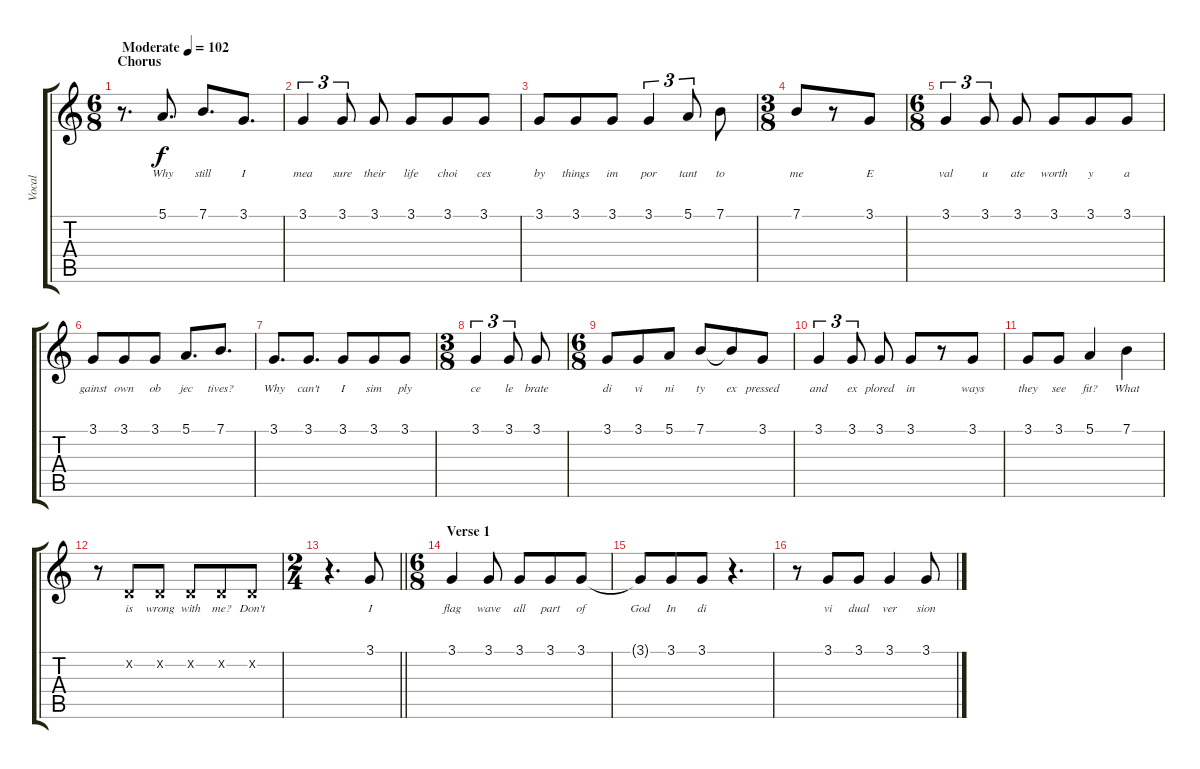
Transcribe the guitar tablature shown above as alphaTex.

\track ("Vocal" "Vocal") {instrument acousticgrandpiano}
\staff {score tabs}
\tuning (E4 B3 G3 D3 A2 E2) {hide}
\ts (6 8)
\section ("" "Chorus")
\tempo (102 "Moderate")
\clef g2
\ks c
r.8{d dy f instrument acousticgrandpiano} 5.1.8{d lyrics (0 "Why") lyrics (1 "") lyrics (2 "") lyrics (3 "") lyrics (4 "")} 7.1.8{d lyrics (0 "still") lyrics (1 "") lyrics (2 "") lyrics (3 "") lyrics (4 "")} 3.1.8{d lyrics (0 "I") lyrics (1 "") lyrics (2 "") lyrics (3 "") lyrics (4 "")} |
3.1.4{tu (3 2) lyrics (0 "mea") lyrics (1 "") lyrics (2 "") lyrics (3 "") lyrics (4 "")} 3.1.8{tu (3 2) lyrics (0 "sure") lyrics (1 "") lyrics (2 "") lyrics (3 "") lyrics (4 "")} 3.1.8{lyrics (0 "their") lyrics (1 "") lyrics (2 "") lyrics (3 "") lyrics (4 "")} 3.1.8{lyrics (0 "life") lyrics (1 "") lyrics (2 "") lyrics (3 "") lyrics (4 "")} 3.1.8{lyrics (0 "choi") lyrics (1 "") lyrics (2 "") lyrics (3 "") lyrics (4 "")} 3.1.8{lyrics (0 "ces") lyrics (1 "") lyrics (2 "") lyrics (3 "") lyrics (4 "")} |
3.1.8{lyrics (0 "by") lyrics (1 "") lyrics (2 "") lyrics (3 "") lyrics (4 "")} 3.1.8{lyrics (0 "things") lyrics (1 "") lyrics (2 "") lyrics (3 "") lyrics (4 "")} 3.1.8{lyrics (0 "im") lyrics (1 "") lyrics (2 "") lyrics (3 "") lyrics (4 "")} 3.1.4{tu (3 2) lyrics (0 "por") lyrics (1 "") lyrics (2 "") lyrics (3 "") lyrics (4 "")} 5.1.8{tu (3 2) lyrics (0 "tant") lyrics (1 "") lyrics (2 "") lyrics (3 "") lyrics (4 "")} 7.1.8{lyrics (0 "to") lyrics (1 "") lyrics (2 "") lyrics (3 "") lyrics (4 "")} |
\ts (3 8)
7.1.8{lyrics (0 "me") lyrics (1 "") lyrics (2 "") lyrics (3 "") lyrics (4 "")} r.8 3.1.8{lyrics (0 "E") lyrics (1 "") lyrics (2 "") lyrics (3 "") lyrics (4 "")} |
\ts (6 8)
3.1.4{tu (3 2) lyrics (0 "val") lyrics (1 "") lyrics (2 "") lyrics (3 "") lyrics (4 "")} 3.1.8{tu (3 2) lyrics (0 "u") lyrics (1 "") lyrics (2 "") lyrics (3 "") lyrics (4 "")} 3.1.8{lyrics (0 "ate") lyrics (1 "") lyrics (2 "") lyrics (3 "") lyrics (4 "")} 3.1.8{lyrics (0 "worth") lyrics (1 "") lyrics (2 "") lyrics (3 "") lyrics (4 "")} 3.1.8{lyrics (0 "y") lyrics (1 "") lyrics (2 "") lyrics (3 "") lyrics (4 "")} 3.1.8{lyrics (0 "a") lyrics (1 "") lyrics (2 "") lyrics (3 "") lyrics (4 "")} |
3.1.8{lyrics (0 "gainst") lyrics (1 "") lyrics (2 "") lyrics (3 "") lyrics (4 "")} 3.1.8{lyrics (0 "own") lyrics (1 "") lyrics (2 "") lyrics (3 "") lyrics (4 "")} 3.1.8{lyrics (0 "ob") lyrics (1 "") lyrics (2 "") lyrics (3 "") lyrics (4 "")} 5.1.8{d lyrics (0 "jec") lyrics (1 "") lyrics (2 "") lyrics (3 "") lyrics (4 "")} 7.1.8{d lyrics (0 "tives?") lyrics (1 "") lyrics (2 "") lyrics (3 "") lyrics (4 "")} |
3.1.8{d lyrics (0 "Why") lyrics (1 "") lyrics (2 "") lyrics (3 "") lyrics (4 "")} 3.1.8{d lyrics (0 "can't") lyrics (1 "") lyrics (2 "") lyrics (3 "") lyrics (4 "")} 3.1.8{lyrics (0 "I") lyrics (1 "") lyrics (2 "") lyrics (3 "") lyrics (4 "")} 3.1.8{lyrics (0 "sim") lyrics (1 "") lyrics (2 "") lyrics (3 "") lyrics (4 "")} 3.1.8{lyrics (0 "ply") lyrics (1 "") lyrics (2 "") lyrics (3 "") lyrics (4 "")} |
\ts (3 8)
3.1.4{tu (3 2) lyrics (0 "ce") lyrics (1 "") lyrics (2 "") lyrics (3 "") lyrics (4 "")} 3.1.8{tu (3 2) lyrics (0 "le") lyrics (1 "") lyrics (2 "") lyrics (3 "") lyrics (4 "")} 3.1.8{lyrics (0 "brate") lyrics (1 "") lyrics (2 "") lyrics (3 "") lyrics (4 "")} |
\ts (6 8)
3.1.8{lyrics (0 "di") lyrics (1 "") lyrics (2 "") lyrics (3 "") lyrics (4 "")} 3.1.8{lyrics (0 "vi") lyrics (1 "") lyrics (2 "") lyrics (3 "") lyrics (4 "")} 5.1.8{lyrics (0 "ni") lyrics (1 "") lyrics (2 "") lyrics (3 "") lyrics (4 "")} 7.1.8{lyrics (0 "ty") lyrics (1 "") lyrics (2 "") lyrics (3 "") lyrics (4 "")} 7.1{t}.8{lyrics (0 "ex") lyrics (1 "") lyrics (2 "") lyrics (3 "") lyrics (4 "")} 3.1.8{lyrics (0 "pressed") lyrics (1 "") lyrics (2 "") lyrics (3 "") lyrics (4 "")} |
3.1.4{tu (3 2) lyrics (0 "and") lyrics (1 "") lyrics (2 "") lyrics (3 "") lyrics (4 "")} 3.1.8{tu (3 2) lyrics (0 "ex") lyrics (1 "") lyrics (2 "") lyrics (3 "") lyrics (4 "")} 3.1.8{lyrics (0 "plored") lyrics (1 "") lyrics (2 "") lyrics (3 "") lyrics (4 "")} 3.1.8{lyrics (0 "in") lyrics (1 "") lyrics (2 "") lyrics (3 "") lyrics (4 "")} r.8 3.1.8{lyrics (0 "ways") lyrics (1 "") lyrics (2 "") lyrics (3 "") lyrics (4 "")} |
3.1.8{lyrics (0 "they") lyrics (1 "") lyrics (2 "") lyrics (3 "") lyrics (4 "")} 3.1.8{lyrics (0 "see") lyrics (1 "") lyrics (2 "") lyrics (3 "") lyrics (4 "")} 5.1.4{lyrics (0 "fit?") lyrics (1 "") lyrics (2 "") lyrics (3 "") lyrics (4 "")} 7.1.4{lyrics (0 "What") lyrics (1 "") lyrics (2 "") lyrics (3 "") lyrics (4 "")} |
r.8 3.2{x}.8{lyrics (0 "is") lyrics (1 "") lyrics (2 "") lyrics (3 "") lyrics (4 "")} 3.2{x}.8{lyrics (0 "wrong") lyrics (1 "") lyrics (2 "") lyrics (3 "") lyrics (4 "")} 3.2{x}.8{lyrics (0 "with") lyrics (1 "") lyrics (2 "") lyrics (3 "") lyrics (4 "")} 3.2{x}.8{lyrics (0 "me?") lyrics (1 "") lyrics (2 "") lyrics (3 "") lyrics (4 "")} 3.2{x}.8{lyrics (0 "Don't") lyrics (1 "") lyrics (2 "") lyrics (3 "") lyrics (4 "")} |
\ts (2 4)
\barLineRight lightlight
r.4{d} 3.1.8{lyrics (0 "I") lyrics (1 "") lyrics (2 "") lyrics (3 "") lyrics (4 "")} |
\ts (6 8)
\section ("" "Verse 1")
3.1.4{lyrics (0 "flag") lyrics (1 "") lyrics (2 "") lyrics (3 "") lyrics (4 "")} 3.1.8{lyrics (0 "wave") lyrics (1 "") lyrics (2 "") lyrics (3 "") lyrics (4 "")} 3.1.8{lyrics (0 "all") lyrics (1 "") lyrics (2 "") lyrics (3 "") lyrics (4 "")} 3.1.8{lyrics (0 "part") lyrics (1 "") lyrics (2 "") lyrics (3 "") lyrics (4 "")} 3.1.8{lyrics (0 "of") lyrics (1 "") lyrics (2 "") lyrics (3 "") lyrics (4 "")} |
3.1{t}.8{lyrics (0 "God") lyrics (1 "") lyrics (2 "") lyrics (3 "") lyrics (4 "")} 3.1.8{lyrics (0 "In") lyrics (1 "") lyrics (2 "") lyrics (3 "") lyrics (4 "")} 3.1.8{lyrics (0 "di") lyrics (1 "") lyrics (2 "") lyrics (3 "") lyrics (4 "")} r.4{d} |
r.8 3.1.8{lyrics (0 "vi") lyrics (1 "") lyrics (2 "") lyrics (3 "") lyrics (4 "")} 3.1.8{lyrics (0 "dual") lyrics (1 "") lyrics (2 "") lyrics (3 "") lyrics (4 "")} 3.1.4{lyrics (0 "ver") lyrics (1 "") lyrics (2 "") lyrics (3 "") lyrics (4 "")} 3.1.8{lyrics (0 "sion") lyrics (1 "") lyrics (2 "") lyrics (3 "") lyrics (4 "")}
